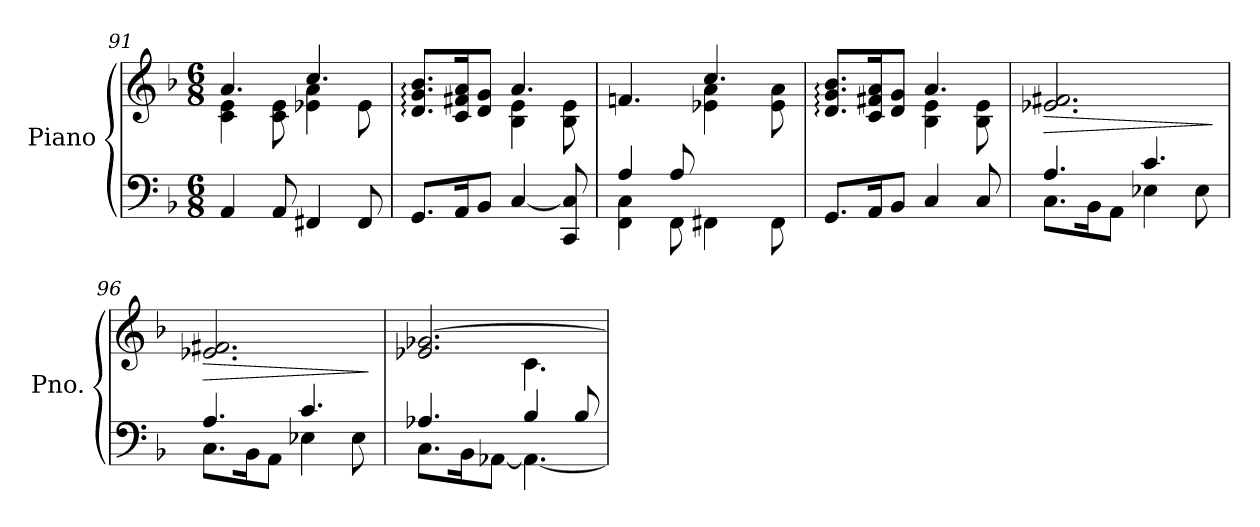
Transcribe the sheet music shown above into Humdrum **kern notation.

**kern	**kern	**dynam
*part1	*part1	*part1
*staff2	*staff1	*staff1/2
*I"Piano	*	*
*I'Pno.	*	*
*clefF4	*clefG2	*
*k[b-]	*k[b-]	*
*M6/8	*M6/8	*
=91	=91	=91
*	*^	*
4AA/	4.a/	4c\ 4e\	.
8AA/	.	8c\ 8e\	.
4FF#X/	4.cc/	4e-X\ 4a\	.
8FF#/	.	8e-\	.
=92	=92	=92	=92
8.GG/L	8.d/: 8.g/: 8.b-/:L	4.rcyy	.
16AA/K	16c/ 16f#X/ 16a/K	.	.
8BB-/J	8d/ 8g/J	.	.
[4C/	4.a/	4B-\ 4e\	.
8CC/ 8C/]	.	8B-\ 8e\	.
=93	=93	=93	=93
*^	*	*	*
4A/	4FF\ 4C\	4.fn/	4.rcyy	.
8A/	8FF\	.	.	.
8ryy	4FF#X\	4.cc/	4e-X\ 4a\	.
4ryy	.	.	.	.
.	8FF#\	.	8e-\ 8a\	.
*v	*v	*	*	*
!!LO:LB:g=z	!!
=94	=94	=94	=94
8.GG/L	8.d/: 8.g/: 8.b-/:L	4.rcyy	.
16AA/K	16c/ 16f#X/ 16a/K	.	.
8BB-/J	8d/ 8g/J	.	.
4C/	4.a/	4B-\ 4e\	.
8C/	.	8B-\ 8e\	.
=95	=95	=95	=95
*^	*	*	*
!	!	!	!	!LO:HP:b
*	*	*v	*v	*
4.A/	8.C\L	2.e-X/ 2.f#X/	>
.	16BB-\K	.	.
.	8AA\J	.	.
4.c/	4E-X\	.	.
.	8E-\	.	.
*v	*v	*	*
.	.	]
=96	=96	=96
*^	*	*
!	!	!	!LO:HP:b
4.A/	8.C\L	2.e-X/ 2.f#X/	>
.	16BB-\K	.	.
.	8AA\J	.	.
4.c/	4E-X\	.	.
.	8E-\	.	.
*v	*v	*	*
.	.	]
=97	=97	=97
*^	*^	*
4.A-X/	8.C\L	2.e-X/ [2.g-X/	4.rcyy	.
.	16BB-\K	.	.	.
.	[8AA-X\J	.	.	.
4B-/	4.AA-\_	.	4.c\	.
8B-/	.	.	.	.
*v	*v	*	*	*
*	*v	*v	*
=	=	=
*-	*-	*-
